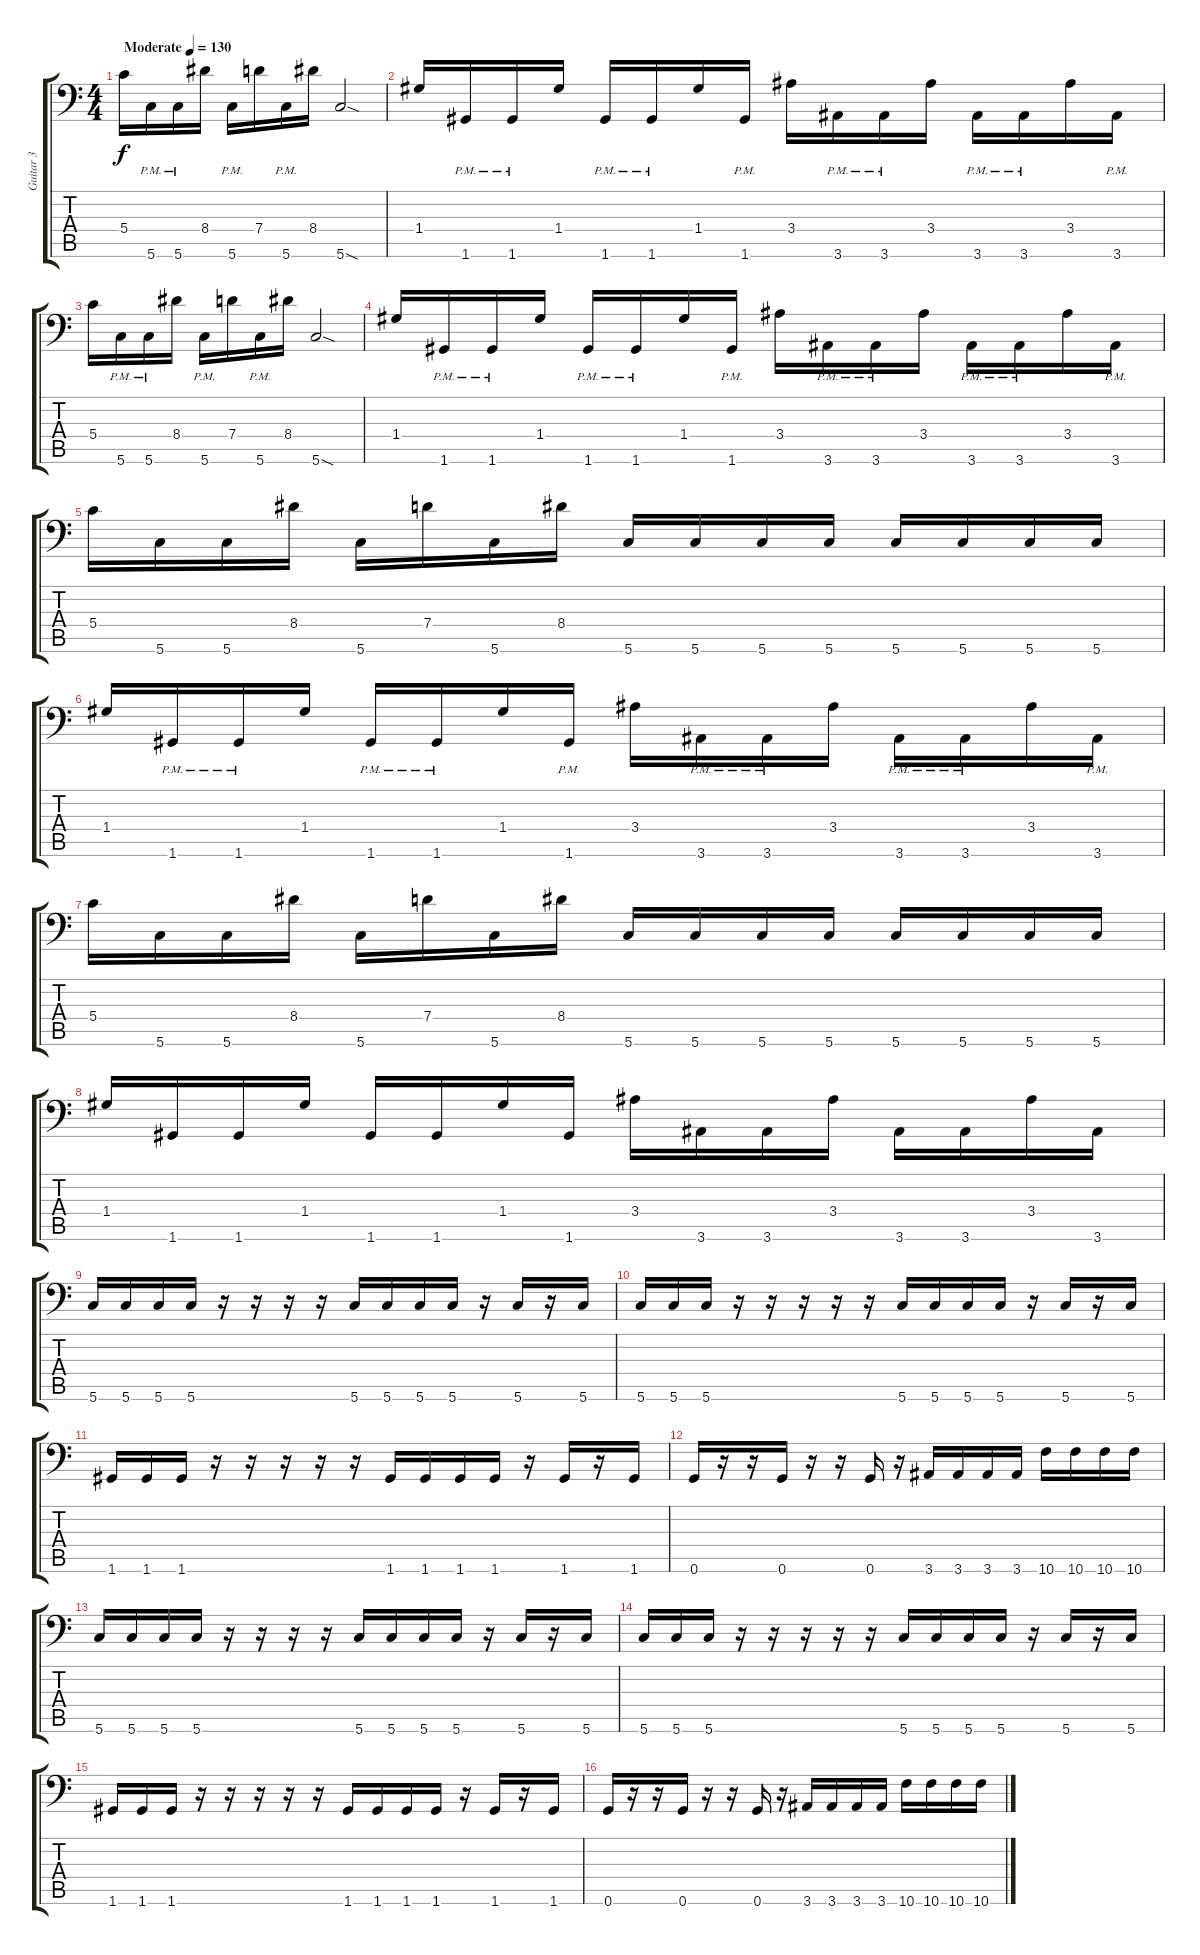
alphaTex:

\track ("Guitar 3" "Guitar 3") {instrument distortionguitar}
\staff {score tabs}
\tuning (A3 E3 C3 G2 D2 G1) {hide}
\ts (4 4)
\tempo (130 "Moderate")
\clef f4
\ks c
5.4.16{dy f instrument distortionguitar} 5.6{pm}.16 5.6{pm}.16 8.4.16 5.6{pm}.16 7.4.16 5.6{pm}.16 8.4.16 5.6{sod}.2 |
1.4.16 1.6{pm}.16 1.6{pm}.16 1.4.16 1.6{pm}.16 1.6{pm}.16 1.4.16 1.6{pm}.16 3.4.16 3.6{pm}.16 3.6{pm}.16 3.4.16 3.6{pm}.16 3.6{pm}.16 3.4.16 3.6{pm}.16 |
5.4.16 5.6{pm}.16 5.6{pm}.16 8.4.16 5.6{pm}.16 7.4.16 5.6{pm}.16 8.4.16 5.6{sod}.2 |
1.4.16 1.6{pm}.16 1.6{pm}.16 1.4.16 1.6{pm}.16 1.6{pm}.16 1.4.16 1.6{pm}.16 3.4.16 3.6{pm}.16 3.6{pm}.16 3.4.16 3.6{pm}.16 3.6{pm}.16 3.4.16 3.6{pm}.16 |
5.4.16 5.6.16 5.6.16 8.4.16 5.6.16 7.4.16 5.6.16 8.4.16 5.6.16 5.6.16 5.6.16 5.6.16 5.6.16 5.6.16 5.6.16 5.6.16 |
1.4.16 1.6{pm}.16 1.6{pm}.16 1.4.16 1.6{pm}.16 1.6{pm}.16 1.4.16 1.6{pm}.16 3.4.16 3.6{pm}.16 3.6{pm}.16 3.4.16 3.6{pm}.16 3.6{pm}.16 3.4.16 3.6{pm}.16 |
5.4.16 5.6.16 5.6.16 8.4.16 5.6.16 7.4.16 5.6.16 8.4.16 5.6.16 5.6.16 5.6.16 5.6.16 5.6.16 5.6.16 5.6.16 5.6.16 |
1.4.16 1.6.16 1.6.16 1.4.16 1.6.16 1.6.16 1.4.16 1.6.16 3.4.16 3.6.16 3.6.16 3.4.16 3.6.16 3.6.16 3.4.16 3.6.16 |
5.6.16 5.6.16 5.6.16 5.6.16 r.16 r.16 r.16 r.16 5.6.16 5.6.16 5.6.16 5.6.16 r.16 5.6.16 r.16 5.6.16 |
5.6.16 5.6.16 5.6.16 r.16 r.16 r.16 r.16 r.16 5.6.16 5.6.16 5.6.16 5.6.16 r.16 5.6.16 r.16 5.6.16 |
1.6.16 1.6.16 1.6.16 r.16 r.16 r.16 r.16 r.16 1.6.16 1.6.16 1.6.16 1.6.16 r.16 1.6.16 r.16 1.6.16 |
0.6.16 r.16 r.16 0.6.16 r.16 r.16 0.6.16 r.16 3.6.16 3.6.16 3.6.16 3.6.16 10.6.16 10.6.16 10.6.16 10.6.16 |
5.6.16 5.6.16 5.6.16 5.6.16 r.16 r.16 r.16 r.16 5.6.16 5.6.16 5.6.16 5.6.16 r.16 5.6.16 r.16 5.6.16 |
5.6.16 5.6.16 5.6.16 r.16 r.16 r.16 r.16 r.16 5.6.16 5.6.16 5.6.16 5.6.16 r.16 5.6.16 r.16 5.6.16 |
1.6.16 1.6.16 1.6.16 r.16 r.16 r.16 r.16 r.16 1.6.16 1.6.16 1.6.16 1.6.16 r.16 1.6.16 r.16 1.6.16 |
0.6.16 r.16 r.16 0.6.16 r.16 r.16 0.6.16 r.16 3.6.16 3.6.16 3.6.16 3.6.16 10.6.16 10.6.16 10.6.16 10.6.16
